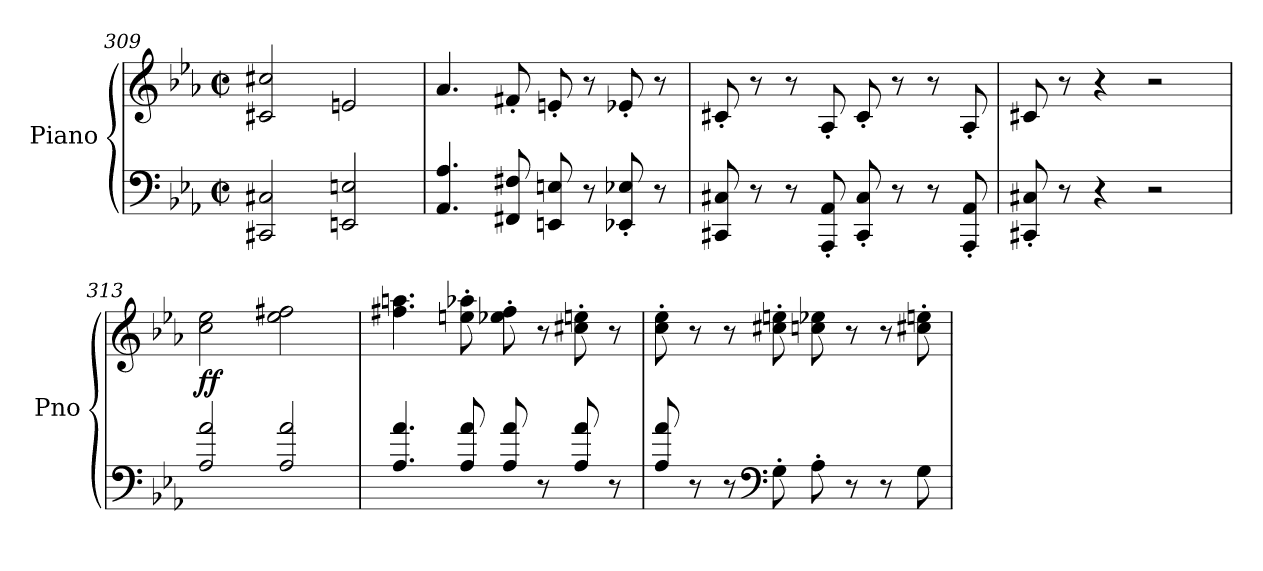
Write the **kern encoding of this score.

**kern	**kern	**dynam
*part1	*part1	*part1
*staff2	*staff1	*staff1/2
*I"Piano	*	*
*I'Pno	*	*
*clefF4	*clefG2	*
*k[b-e-a-]	*k[b-e-a-]	*
*M2/2	*M2/2	*
*met(c|)	*met(c|)	*
=309	=309	=309
2CC#X/ 2C#X/	2c#X/ 2cc#X/	.
2EEn/ 2En/	2en/	.
=310	=310	=310
4.AA-/ 4.A-/	4.a-/	.
8FF#X/ 8F#X/	8f#X'/	.
8EEn/ 8En/	8en'/	.
8r	8r	.
8EE-X/' 8E-X/'	8e-X'/	.
8r	8r	.
=311	=311	=311
8CC#X/ 8C#X/	8c#X'/	.
8r	8r	.
8r	8r	.
8AAA-/' 8AA-/'	8A-'/	.
8CC#/' 8C#/'	8c#'/	.
8r	8r	.
8r	8r	.
8AAA-/' 8AA-/'	8A-'/	.
!!LO:LB:g=z
=312	=312	=312
8CC#X/' 8C#X/'	8c#X/	.
8r	8r	.
4r	4r	.
2r	2r	.
=313	=313	=313
!	!	!LO:DY:b
2A-/ 2a-/	2cc\ 2ee-\	ff
2A-/ 2a-/	2ee-\ 2ff#X\	.
=314	=314	=314
4.A-/ 4.a-/	4.ff#X\ 4.aan\	.
8A-/ 8a-/	8een\' 8aa-X\'	.
8A-/ 8a-/	8ee-X\' 8ff#\'	.
8r	8r	.
8A-/ 8a-/	8cc#X\' 8een\'	.
8r	8r	.
=315	=315	=315
8A-/ 8a-/	8cc\' 8ee-\'	.
8r	8r	.
8r	8r	.
*clefF4	*	*
8G'\	8cc#X\' 8een\'	.
8A-'\	8ccn\ 8ee-X\	.
8r	8r	.
8r	8r	.
8G\	8cc#X\' 8een\'	.
=	=	=
*-	*-	*-
